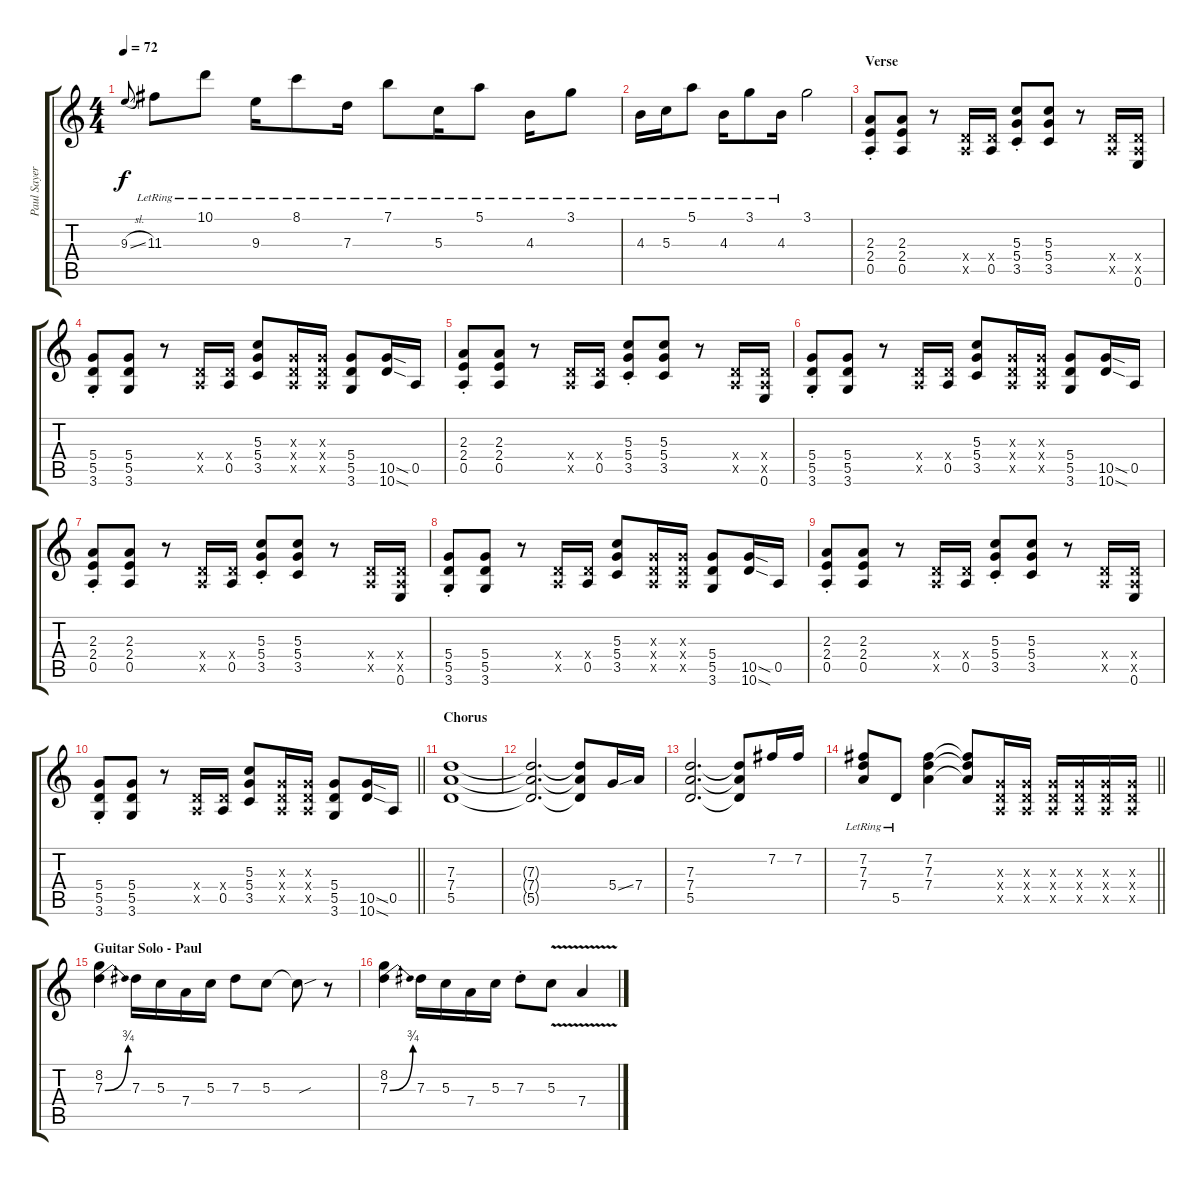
\track ("Paul Sayer" "Paul Sayer") {instrument overdrivenguitar}
\staff {score tabs}
\tuning (E4 B3 G3 D3 A2 E2) {hide}
\ts (4 4)
\tempo 72
\clef g2
\ks c
9.3{sl}.8{gr onbeat dy f} 11.3{lr}.8 10.1{lr}.8 9.3{lr}.16 8.1{lr}.8 7.3{lr}.16 7.1{lr}.8 5.3{lr}.16 5.1{lr}.8 4.3{lr}.16 3.1{lr}.8 |
4.3{lr}.16 5.3{lr}.16 5.1{lr}.8 4.3{lr}.16 3.1{lr}.8 4.3{lr}.16 3.1.2 |
\section ("" "Verse")
(2.3{st} 2.4{st} 0.5{st}).8 (2.3 2.4 0.5).8 r.8 (0.4{x} 0.5{x}).16 (0.4{x} 0.5).16 (5.3{st} 5.4{st} 3.5{st}).8 (5.3 5.4 3.5).8 r.8 (0.4{x} 0.5{x}).16 (0.4{x} 0.5{x} 0.6).16 |
(5.4{st} 5.5{st} 3.6{st}).8 (5.4 5.5 3.6).8 r.8 (0.4{x} 0.5{x}).16 (0.4{x} 0.5).16 (5.3 5.4 3.5).8 (0.3{x} 0.4{x} 0.5{x}).16 (0.3{x} 0.4{x} 0.5{x}).16 (5.4 5.5 3.6).8 (10.5{sod} 10.6{sod}).16 0.5.16 |
(2.3{st} 2.4{st} 0.5{st}).8 (2.3 2.4 0.5).8 r.8 (0.4{x} 0.5{x}).16 (0.4{x} 0.5).16 (5.3{st} 5.4{st} 3.5{st}).8 (5.3 5.4 3.5).8 r.8 (0.4{x} 0.5{x}).16 (0.4{x} 0.5{x} 0.6).16 |
(5.4{st} 5.5{st} 3.6{st}).8 (5.4 5.5 3.6).8 r.8 (0.4{x} 0.5{x}).16 (0.4{x} 0.5).16 (5.3 5.4 3.5).8 (0.3{x} 0.4{x} 0.5{x}).16 (0.3{x} 0.4{x} 0.5{x}).16 (5.4 5.5 3.6).8 (10.5{sod} 10.6{sod}).16 0.5.16 |
(2.3{st} 2.4{st} 0.5{st}).8 (2.3 2.4 0.5).8 r.8 (0.4{x} 0.5{x}).16 (0.4{x} 0.5).16 (5.3{st} 5.4{st} 3.5{st}).8 (5.3 5.4 3.5).8 r.8 (0.4{x} 0.5{x}).16 (0.4{x} 0.5{x} 0.6).16 |
(5.4{st} 5.5{st} 3.6{st}).8 (5.4 5.5 3.6).8 r.8 (0.4{x} 0.5{x}).16 (0.4{x} 0.5).16 (5.3 5.4 3.5).8 (0.3{x} 0.4{x} 0.5{x}).16 (0.3{x} 0.4{x} 0.5{x}).16 (5.4 5.5 3.6).8 (10.5{sod} 10.6{sod}).16 0.5.16 |
(2.3{st} 2.4{st} 0.5{st}).8 (2.3 2.4 0.5).8 r.8 (0.4{x} 0.5{x}).16 (0.4{x} 0.5).16 (5.3{st} 5.4{st} 3.5{st}).8 (5.3 5.4 3.5).8 r.8 (0.4{x} 0.5{x}).16 (0.4{x} 0.5{x} 0.6).16 |
\barLineRight lightlight
(5.4{st} 5.5{st} 3.6{st}).8 (5.4 5.5 3.6).8 r.8 (0.4{x} 0.5{x}).16 (0.4{x} 0.5).16 (5.3 5.4 3.5).8 (0.3{x} 0.4{x} 0.5{x}).16 (0.3{x} 0.4{x} 0.5{x}).16 (5.4 5.5 3.6).8 (10.5{sod} 10.6{sod}).16 0.5.16 |
\section ("" "Chorus")
(7.3 7.4 5.5).1{volume 7} |
(7.3{t} 7.4{t} 5.5{t}).2{d} (7.3{t} 7.4{t} 5.5{t}).8 5.4{ss}.16{volume 13} 7.4.16 |
(7.3 7.4 5.5).2{d} (7.3{t} 7.4{t} 5.5{t}).8 7.2.16 7.2.16 |
\barLineRight lightlight
(7.2{lr} 7.3{lr} 7.4{lr}).8 5.5{lr}.8 (7.2 7.3 7.4).4 (7.2{t} 7.3{t} 7.4{t}).8 (0.3{x} 0.4{x} 0.5{x}).16 (0.3{x} 0.4{x} 0.5{x}).16 (0.3{x} 0.4{x} 0.5{x}).16 (0.3{x} 0.4{x} 0.5{x}).16 (0.3{x} 0.4{x} 0.5{x}).16 (0.3{x} 0.4{x} 0.5{x}).16 |
\section ("" "Guitar Solo - Paul")
(8.2 7.3{be (bend 0 0 60 3)}).4 7.3.16 5.3.16 7.4.16 5.3.16 7.3.8 5.3.8 5.3{sou t}.8 r.8 |
(8.2 7.3{be (bend 0 0 60 3)}).4 7.3.16 5.3.16 7.4.16 5.3.16 7.3{st}.8 5.3{v}.8 7.4{v}.4
